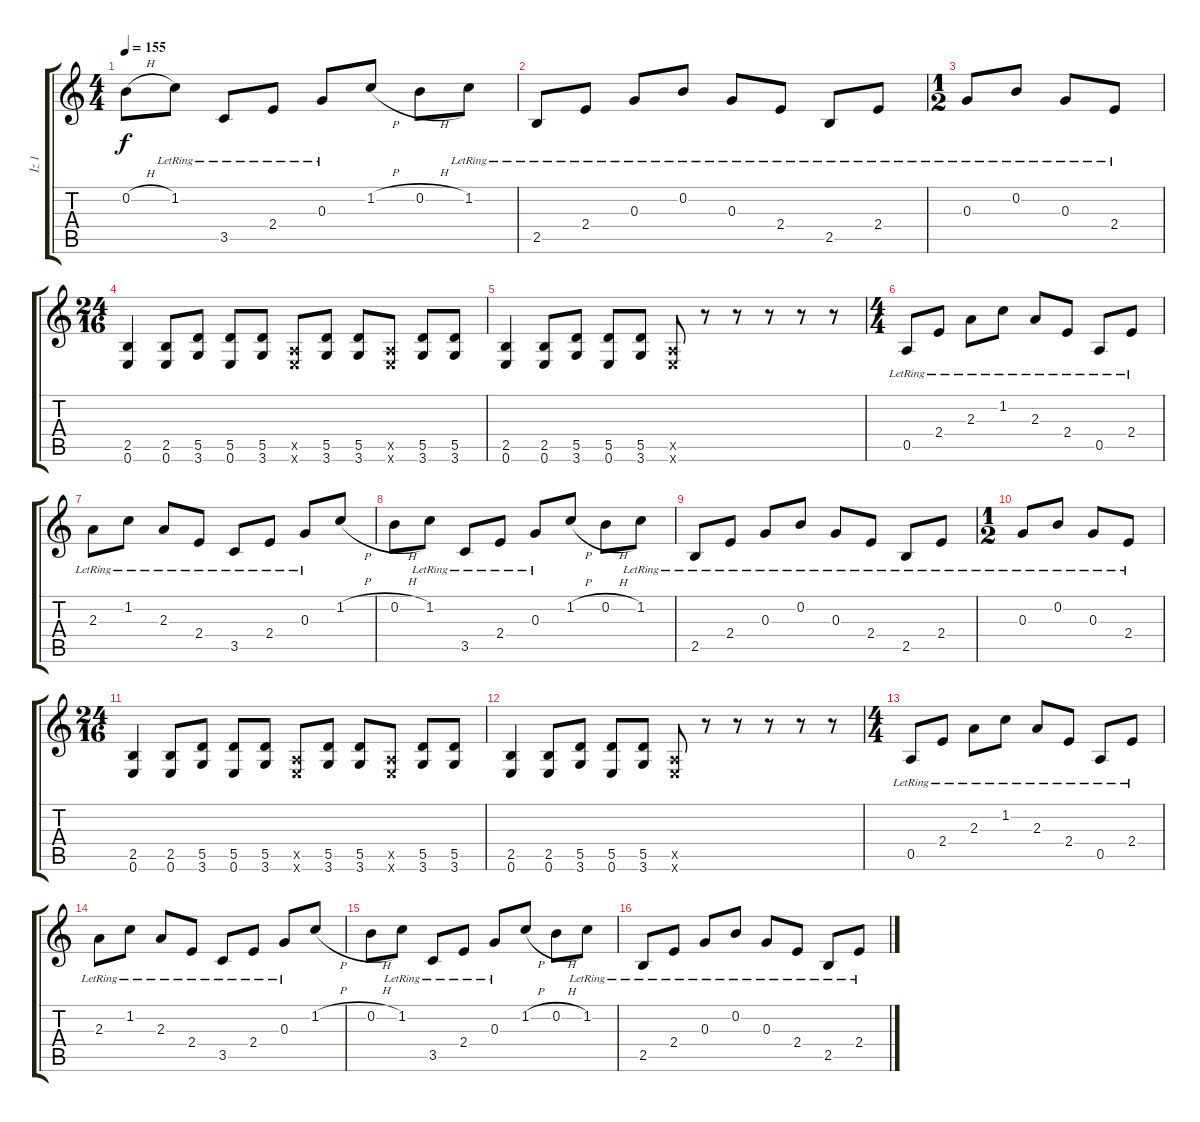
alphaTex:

\track ("İz 1" "İz 1") {instrument electricguitarjazz}
\staff {score tabs}
\tuning (E4 B3 G3 D3 A2 E2) {hide}
\ts (4 4)
\tempo 155
\clef g2
\ks c
0.2{h}.8{dy f} 1.2{lr}.8 3.5{lr}.8 2.4{lr}.8 0.3{lr}.8 1.2{h}.8 0.2{h}.8 1.2{lr}.8 |
2.5{lr}.8 2.4{lr}.8 0.3{lr}.8 0.2{lr}.8 0.3{lr}.8 2.4{lr}.8 2.5{lr}.8 2.4{lr}.8 |
\ts (1 2)
0.3{lr}.8 0.2{lr}.8 0.3{lr}.8 2.4{lr}.8 |
\ts (24 16)
(2.5 0.6).4{instrument overdrivenguitar} (2.5 0.6).8 (5.5 3.6).8 (5.5 0.6).8 (5.5 3.6).8 (0.5{x} 0.6{x}).8 (5.5 3.6).8 (5.5 3.6).8 (0.5{x} 0.6{x}).8 (5.5 3.6).8 (5.5 3.6).8 |
(2.5 0.6).4 (2.5 0.6).8 (5.5 3.6).8 (5.5 0.6).8 (5.5 3.6).8 (0.5{x} 0.6{x}).8 r.8 r.8 r.8 r.8 r.8 |
\ts (4 4)
0.5{lr}.8 2.4{lr}.8 2.3{lr}.8 1.2{lr}.8 2.3{lr}.8 2.4{lr}.8 0.5{lr}.8 2.4{lr}.8 |
2.3{lr}.8 1.2{lr}.8 2.3{lr}.8 2.4{lr}.8 3.5{lr}.8 2.4{lr}.8 0.3{lr}.8 1.2{h}.8 |
0.2{h}.8 1.2{lr}.8 3.5{lr}.8 2.4{lr}.8 0.3{lr}.8 1.2{h}.8 0.2{h}.8 1.2{lr}.8 |
2.5{lr}.8 2.4{lr}.8 0.3{lr}.8 0.2{lr}.8 0.3{lr}.8 2.4{lr}.8 2.5{lr}.8 2.4{lr}.8 |
\ts (1 2)
0.3{lr}.8 0.2{lr}.8 0.3{lr}.8 2.4{lr}.8 |
\ts (24 16)
(2.5 0.6).4{instrument overdrivenguitar} (2.5 0.6).8 (5.5 3.6).8 (5.5 0.6).8 (5.5 3.6).8 (0.5{x} 0.6{x}).8 (5.5 3.6).8 (5.5 3.6).8 (0.5{x} 0.6{x}).8 (5.5 3.6).8 (5.5 3.6).8 |
(2.5 0.6).4 (2.5 0.6).8 (5.5 3.6).8 (5.5 0.6).8 (5.5 3.6).8 (0.5{x} 0.6{x}).8 r.8 r.8 r.8 r.8 r.8 |
\ts (4 4)
0.5{lr}.8 2.4{lr}.8 2.3{lr}.8 1.2{lr}.8 2.3{lr}.8 2.4{lr}.8 0.5{lr}.8 2.4{lr}.8 |
2.3{lr}.8 1.2{lr}.8 2.3{lr}.8 2.4{lr}.8 3.5{lr}.8 2.4{lr}.8 0.3{lr}.8 1.2{h}.8 |
0.2{h}.8 1.2{lr}.8 3.5{lr}.8 2.4{lr}.8 0.3{lr}.8 1.2{h}.8 0.2{h}.8 1.2{lr}.8 |
2.5{lr}.8 2.4{lr}.8 0.3{lr}.8 0.2{lr}.8 0.3{lr}.8 2.4{lr}.8 2.5{lr}.8 2.4{lr}.8
